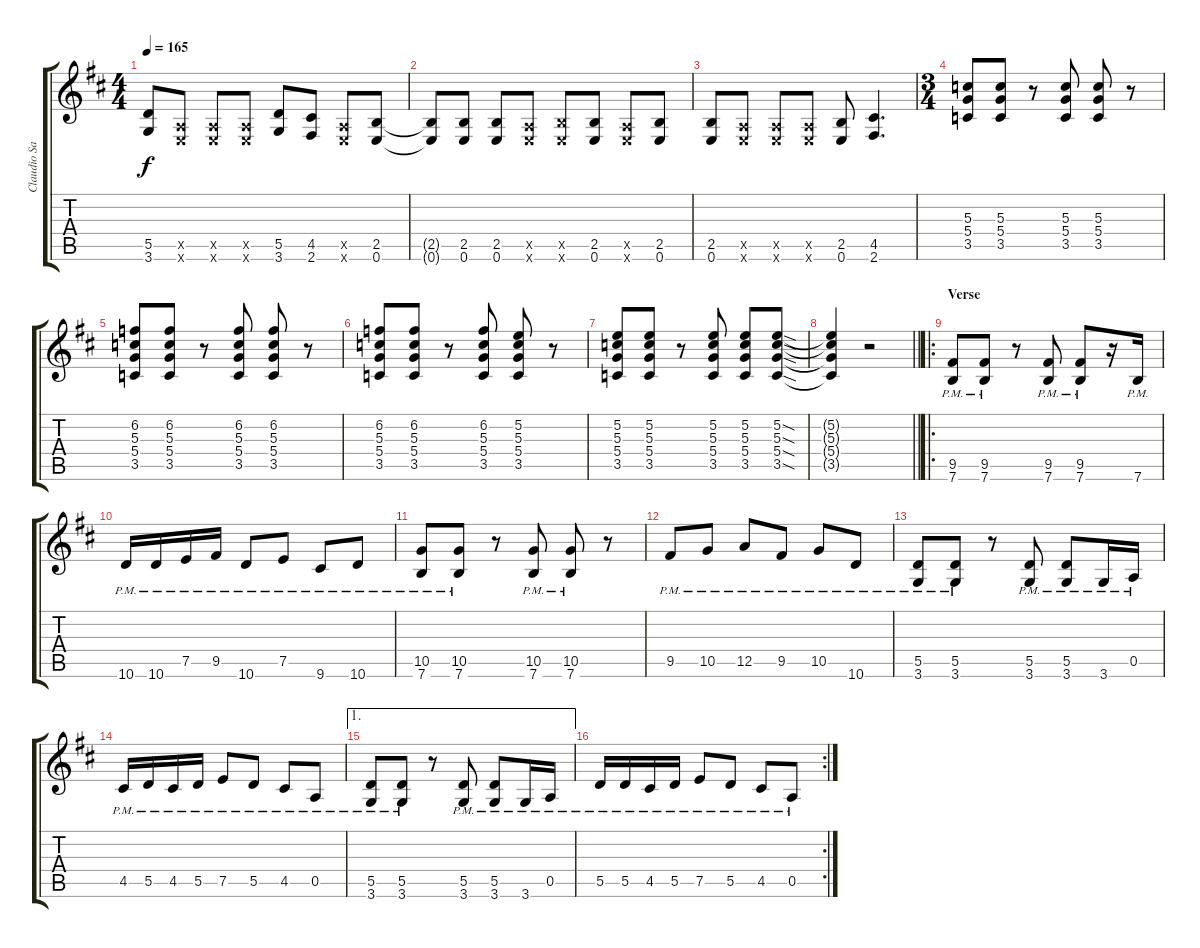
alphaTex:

\track ("Claudio Sanchez" "Claudio Sa") {instrument overdrivenguitar}
\staff {score tabs}
\tuning (E4 B3 G3 D3 A2 E2) {hide}
\ts (4 4)
\tempo 165
\clef g2
\ks d
(5.5 3.6).8{dy f} (0.5{x} 0.6{x}).8 (0.5{x} 0.6{x}).8 (0.5{x} 0.6{x}).8 (5.5 3.6).8 (4.5 2.6).8 (0.5{x} 0.6{x}).8 (2.5 0.6).8 |
(2.5{t} 0.6{t}).8 (2.5 0.6).8 (2.5 0.6).8 (0.5{x} 0.6{x}).8 (2.5{x} 0.6{x}).8 (2.5 0.6).8 (0.5{x} 0.6{x}).8 (2.5 0.6).8 |
(2.5 0.6).8 (0.5{x} 0.6{x}).8 (0.5{x} 0.6{x}).8 (0.5{x} 0.6{x}).8 (2.5 0.6).8 (4.5 2.6).4{d} |
\ts (3 4)
(5.3 5.4 3.5).8 (5.3 5.4 3.5).8 r.8 (5.3 5.4 3.5).8 (5.3 5.4 3.5).8 r.8 |
(6.2 5.3 5.4 3.5).8 (6.2 5.3 5.4 3.5).8 r.8 (6.2 5.3 5.4 3.5).8 (6.2 5.3 5.4 3.5).8 r.8 |
(6.2 5.3 5.4 3.5).8 (6.2 5.3 5.4 3.5).8 r.8 (6.2 5.3 5.4 3.5).8 (5.2 5.3 5.4 3.5).8 r.8 |
(5.2 5.3 5.4 3.5).8 (5.2 5.3 5.4 3.5).8 r.8 (5.2 5.3 5.4 3.5).8 (5.2 5.3 5.4 3.5).8 (5.2{sod} 5.3{sod} 5.4{sod} 3.5{sod}).8 |
\barLineRight lightlight
(5.2{t} 5.3{t} 5.4{t} 3.5{t}).4 r.2 |
\ro
\section ("" "Verse")
(9.5{pm} 7.6{pm}).8 (9.5{pm} 7.6{pm}).8 r.8 (9.5{pm} 7.6{pm}).8 (9.5{pm} 7.6{pm}).8 r.16 7.6{pm}.16 |
10.6{pm}.16 10.6{pm}.16 7.5{pm}.16 9.5{pm}.16 10.6{pm}.8 7.5{pm}.8 9.6{pm}.8 10.6{pm}.8 |
(10.5{pm} 7.6{pm}).8 (10.5{pm} 7.6{pm}).8 r.8 (10.5{pm} 7.6{pm}).8 (10.5{pm} 7.6{pm}).8 r.8 |
9.5{pm}.8 10.5{pm}.8 12.5{pm}.8 9.5{pm}.8 10.5{pm}.8 10.6{pm}.8 |
(5.5{pm} 3.6{pm}).8 (5.5{pm} 3.6{pm}).8 r.8 (5.5{pm} 3.6{pm}).8 (5.5{pm} 3.6{pm}).8 3.6{pm}.16 0.5{pm}.16 |
4.5{pm}.16 5.5{pm}.16 4.5{pm}.16 5.5{pm}.16 7.5{pm}.8 5.5{pm}.8 4.5{pm}.8 0.5{pm}.8 |
\ae 1
(5.5{pm} 3.6{pm}).8 (5.5{pm} 3.6{pm}).8 r.8 (5.5{pm} 3.6{pm}).8 (5.5{pm} 3.6{pm}).8 3.6{pm}.16 0.5{pm}.16 |
\rc 2
5.5{pm}.16 5.5{pm}.16 4.5{pm}.16 5.5{pm}.16 7.5{pm}.8 5.5{pm}.8 4.5{pm}.8 0.5{pm}.8
